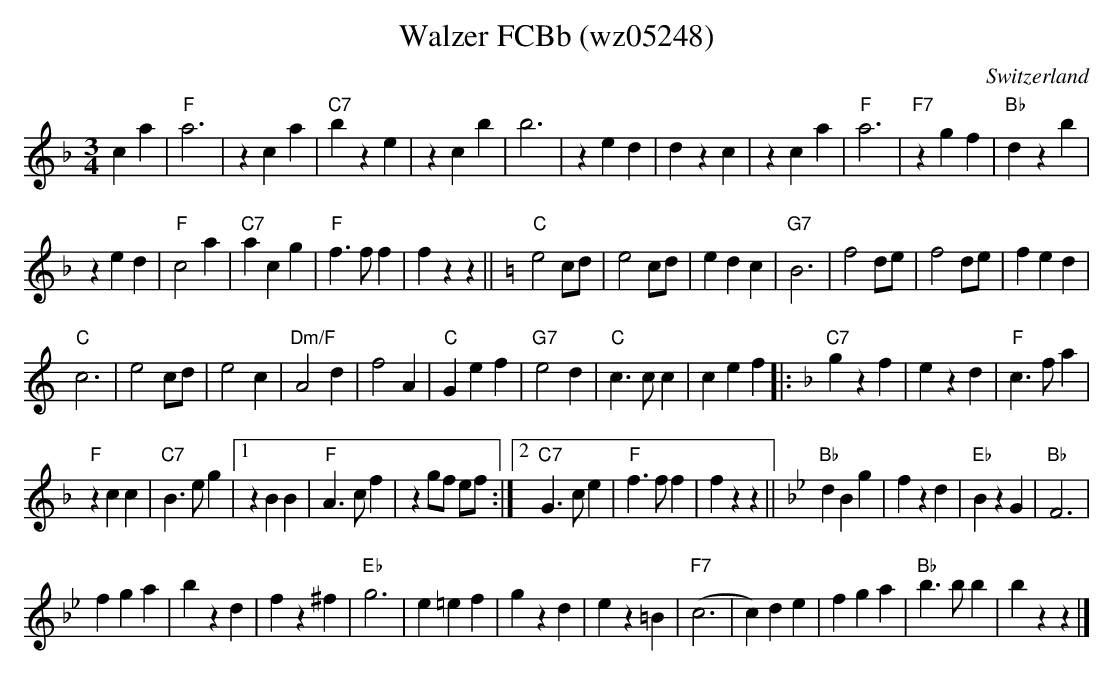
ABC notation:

X:1
T: Walzer FCBb (wz05248)
O:Switzerland
M:3/4
L:1/4
K:F major
ca | "F"a3 | zca | "C7"bze | zcb | b3 | zed | dzc | zca | "F"a3 | "F7"zgf | "Bb"dzb |
zed | "F"c2a | "C7"acg | "F"f>ff | fzz || [K:C] "C"e2 c/d/ | e2 c/d/ | edc | "G7"B3 | f2d/e/ | f2 d/e/ | fed |
"C"c3 | e2 c/d/ | e2c | "Dm/F"A2d | f2A | "C"Gef | "G7"e2d | "C" c>cc | cef |: [K:F] "C7"gzf | ezd | "F"c>fa |
"F"zcc | "C7"B>eg |1 zBB | "F"A>cf | zg/f/ e/f/ :|2 "C7"G>ce | "F"f>ff | fzz || [K:Bb] "Bb"dBg | fzd | "Eb"BzG | "Bb"F3 |
fga | bzd | fz^f | "Eb"g3 | e=ef | gzd | ez=B | "F7"(c3 | c)de | fga | "Bb"b>bb | bzz |]
